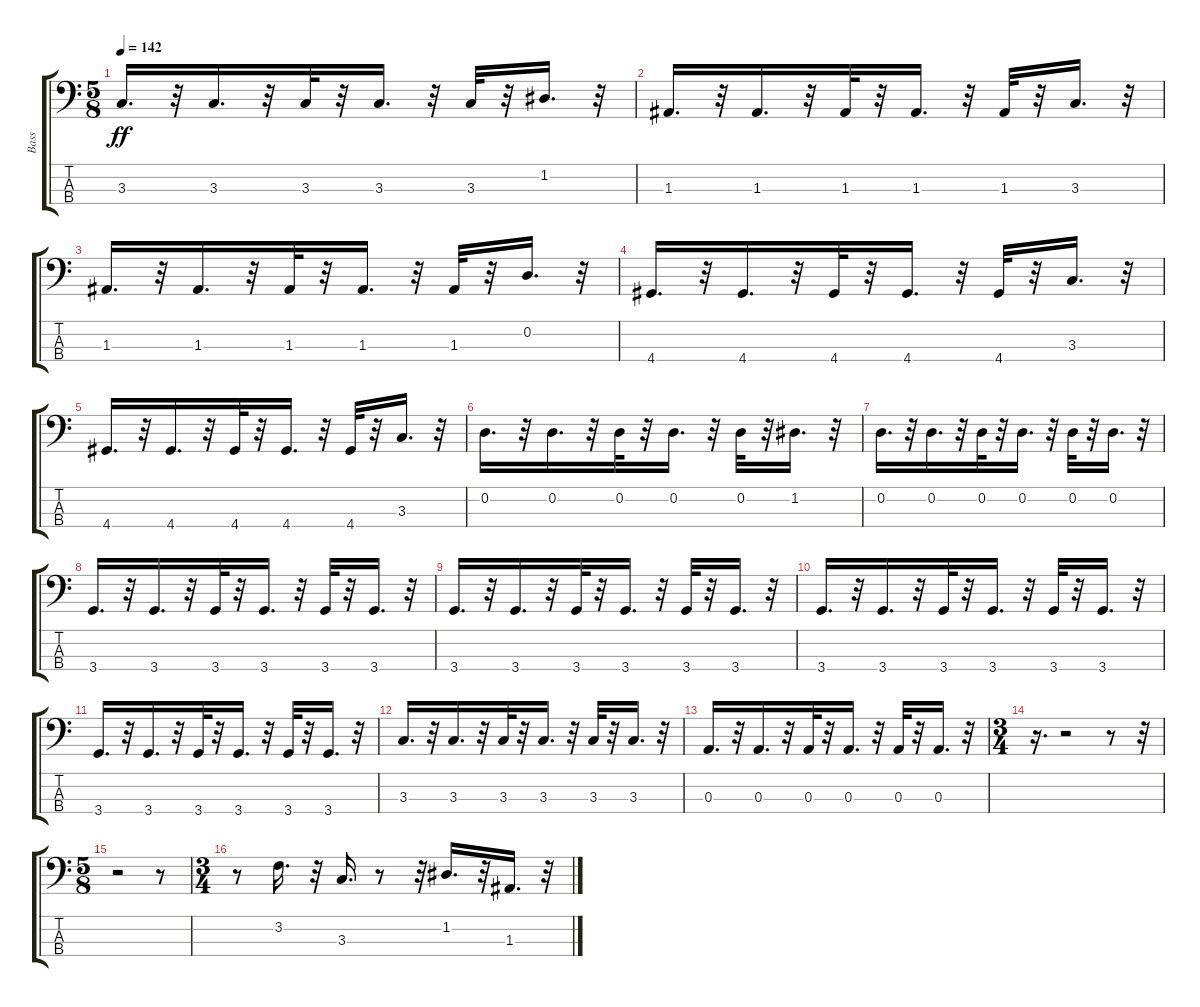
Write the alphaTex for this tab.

\track ("Bass                                " "Bass      ") {instrument slapbass2}
\staff {score tabs}
\tuning (G2 D2 A1 E1) {hide}
\ts (5 8)
\tempo 142
\clef f4
\ks c
3.3.16{d dy ff} r.32 3.3.16{d} r.32 3.3.32 r.32 3.3.16{d} r.32 3.3.32 r.32 1.2.16{d} r.32 |
1.3.16{d} r.32 1.3.16{d} r.32 1.3.32 r.32 1.3.16{d} r.32 1.3.32 r.32 3.3.16{d} r.32 |
1.3.16{d} r.32 1.3.16{d} r.32 1.3.32 r.32 1.3.16{d} r.32 1.3.32 r.32 0.2.16{d} r.32 |
4.4.16{d} r.32 4.4.16{d} r.32 4.4.32 r.32 4.4.16{d} r.32 4.4.32 r.32 3.3.16{d} r.32 |
4.4.16{d} r.32 4.4.16{d} r.32 4.4.32 r.32 4.4.16{d} r.32 4.4.32 r.32 3.3.16{d} r.32 |
0.2.16{d} r.32 0.2.16{d} r.32 0.2.32 r.32 0.2.16{d} r.32 0.2.32 r.32 1.2.16{d} r.32 |
0.2.16{d} r.32 0.2.16{d} r.32 0.2.32 r.32 0.2.16{d} r.32 0.2.32 r.32 0.2.16{d} r.32 |
3.4.16{d} r.32 3.4.16{d} r.32 3.4.32 r.32 3.4.16{d} r.32 3.4.32 r.32 3.4.16{d} r.32 |
3.4.16{d} r.32 3.4.16{d} r.32 3.4.32 r.32 3.4.16{d} r.32 3.4.32 r.32 3.4.16{d} r.32 |
3.4.16{d} r.32 3.4.16{d} r.32 3.4.32 r.32 3.4.16{d} r.32 3.4.32 r.32 3.4.16{d} r.32 |
3.4.16{d} r.32 3.4.16{d} r.32 3.4.32 r.32 3.4.16{d} r.32 3.4.32 r.32 3.4.16{d} r.32 |
3.3.16{d} r.32 3.3.16{d} r.32 3.3.32 r.32 3.3.16{d} r.32 3.3.32 r.32 3.3.16{d} r.32 |
0.3.16{d} r.32 0.3.16{d} r.32 0.3.32 r.32 0.3.16{d} r.32 0.3.32 r.32 0.3.16{d} r.32 |
\ts (3 4)
r.16{d} r.2 r.8 r.32 |
\ts (5 8)
r.2 r.8 |
\ts (3 4)
r.8 3.2.16{d} r.32 3.3.16{d} r.8 r.32 1.2.16{d} r.32 1.3.16{d} r.32
